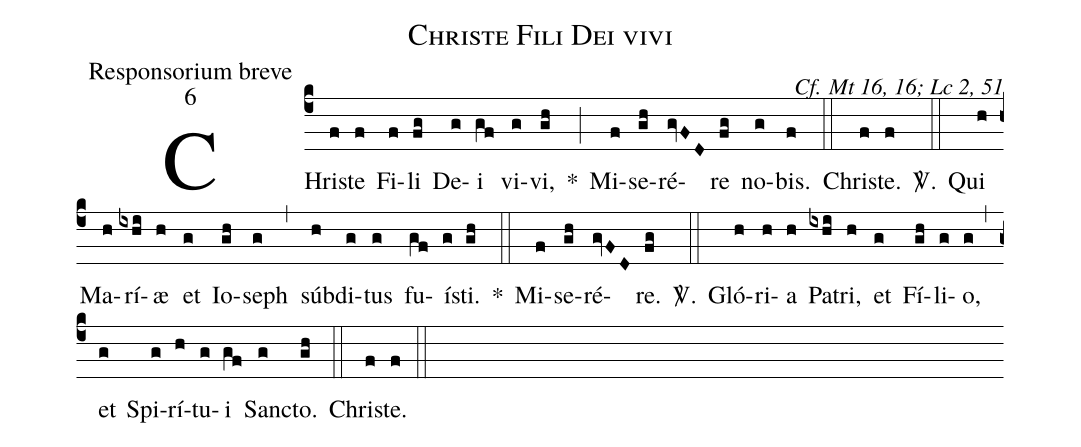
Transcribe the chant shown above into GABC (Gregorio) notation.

name:Christe Fili Dei vivi;
office-part:Responsorium breve;
mode:6;
commentary:Cf. Mt 16, 16; Lc 2, 51;
%%
(c4)
CHri(f)ste(f) Fi(f)li(fg) De(g)i(gf) vi(g)vi,(gh) *(;)
Mi(f)se(gh)ré(gvFD)re(fg) no(g)bis.(f) (::)
Chri(f)ste.(f) <sp>V/</sp>.(::)
Qui(h) Ma(h)rí(ixhi)æ(h) et(g) Io(gh)seph(g) (,)
súb(h)di(g)tus(g) fu(gf)í(g)sti.(gh) *(::)
Mi(f)se(gh)ré(gvFD)re.(fg) <sp>V/</sp>.(::)
Gló(h)ri(h)a(h) Pa(ixhi)tri,(h) et(g) Fí(gh)li(g)o,(g) (,)
et(g) Spi(g)rí(h)tu(g)i(gf) Sanc(g)to.(gh) (::)
Chri(f)ste.(f) (::)
